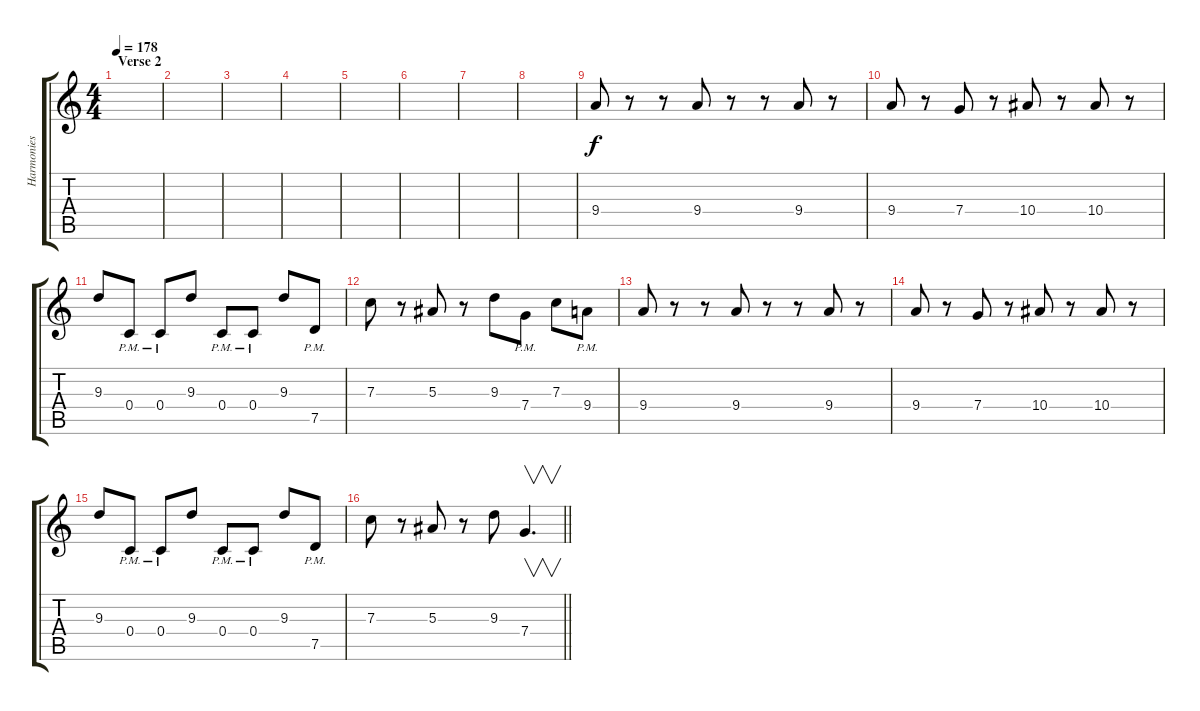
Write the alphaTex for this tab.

\track ("Harmonies" "Harmonies") {instrument distortionguitar}
\staff {score tabs}
\tuning (D4 A3 F3 C3 G2 D2) {hide}
\ts (4 4)
\section ("" "Verse 2")
\tempo 178
\clef g2
\ks c
|
|
|
|
|
|
|
|
9.4.8 r.8 r.8 9.4.8 r.8 r.8 9.4.8 r.8 |
9.4.8 r.8 7.4.8 r.8 10.4.8 r.8 10.4.8 r.8 |
9.3.8 0.4{pm}.8 0.4{pm}.8 9.3.8 0.4{pm}.8 0.4{pm}.8 9.3.8 7.5{pm}.8 |
7.3.8 r.8 5.3.8 r.8 9.3.8 7.4{pm}.8 7.3.8 9.4{pm}.8 |
9.4.8 r.8 r.8 9.4.8 r.8 r.8 9.4.8 r.8 |
9.4.8 r.8 7.4.8 r.8 10.4.8 r.8 10.4.8 r.8 |
9.3.8 0.4{pm}.8 0.4{pm}.8 9.3.8 0.4{pm}.8 0.4{pm}.8 9.3.8 7.5{pm}.8 |
\barLineRight lightlight
7.3.8 r.8 5.3.8 r.8 9.3.8 7.4.4{v d}
